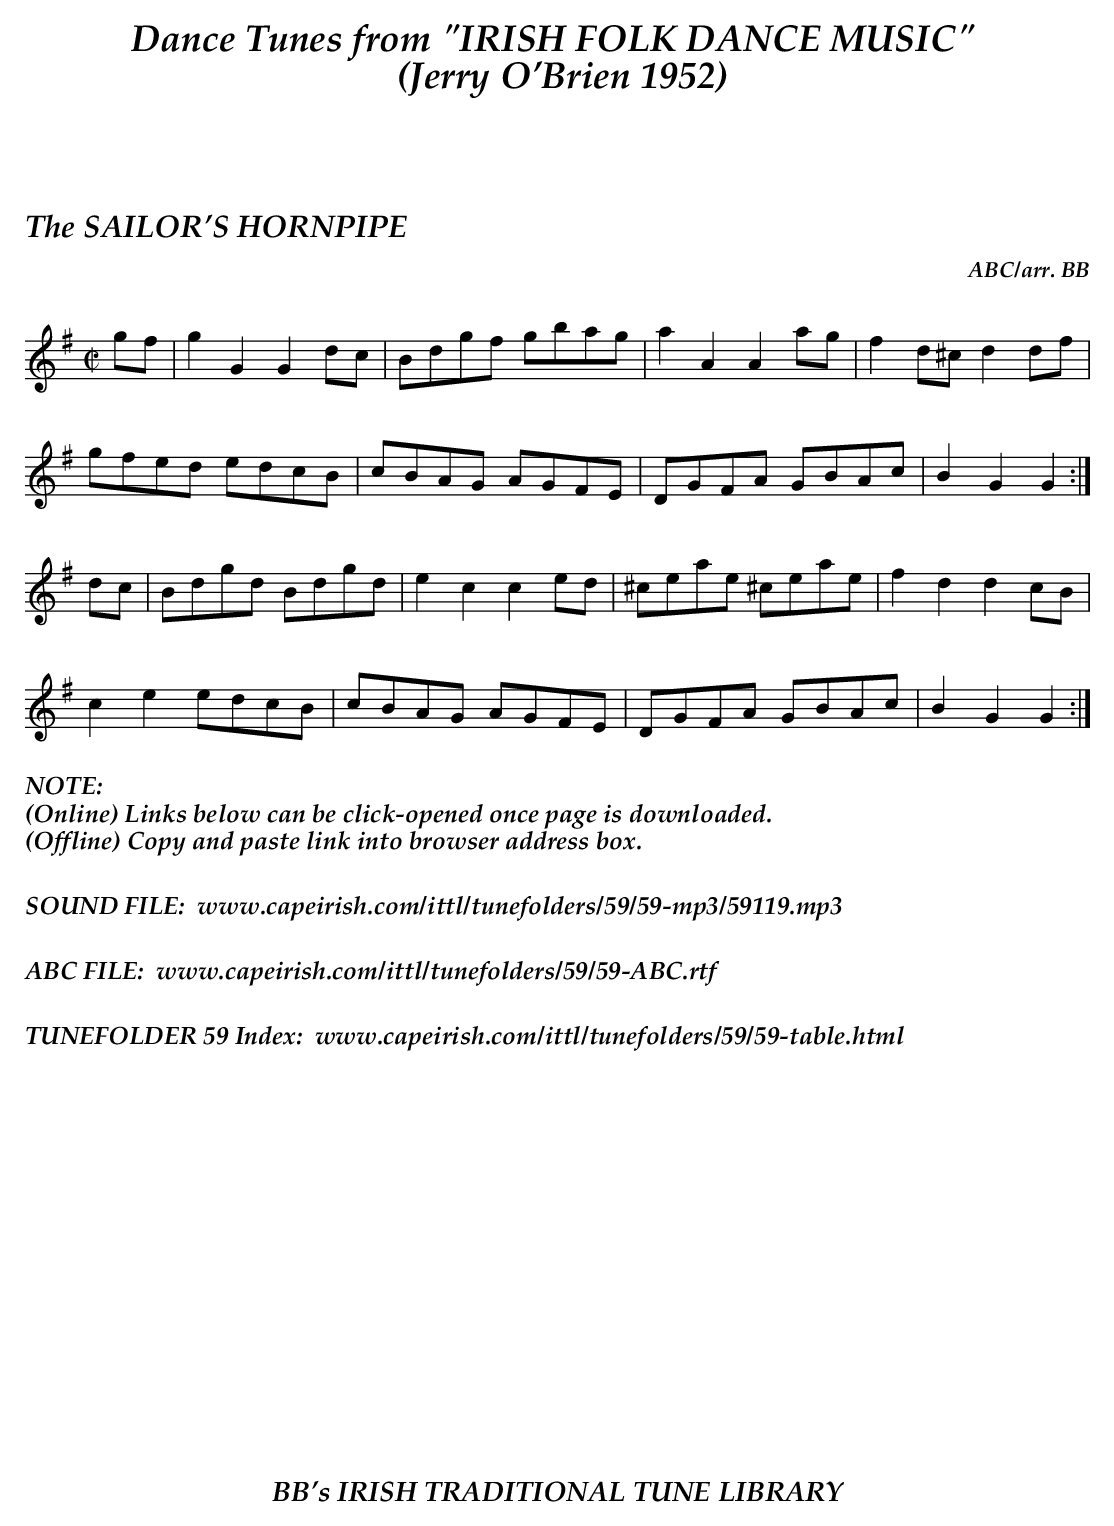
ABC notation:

X:1
T:SAILOR'S HORNPIPE, The
C:ABC/arr. BB
well-known tune.
(onmi.hps/101jlad). Yes, this is Popeye's theme song!
M:C|
K:G
gf|g2G2G2dc|Bdgf gbag|a2A2A2ag|f2d^c d2df|
gfed edcB|cBAG AGFE|DGFA GBAc|B2G2G2 :|
dc|Bdgd Bdgd|e2c2c2ed|^ceae ^ceae|f2d2d2cB|
c2e2 edcB|cBAG AGFE|DGFA GBAc|B2G2G2 :|
%%textfont "Palatino-BoldItalic" 16
%%begintext
%%NOTE:
(Online) Links below can be click-opened once page is downloaded.
(Offline) Copy and paste link into browser address box.
%%
%%
SOUND FILE:  www.capeirish.com/ittl/tunefolders/59/59-mp3/59119.mp3
%%
%%
ABC FILE:  www.capeirish.com/ittl/tunefolders/59/59-ABC.rtf
%%
%%
TUNEFOLDER 59 Index:  www.capeirish.com/ittl/tunefolders/59/59-table.html
